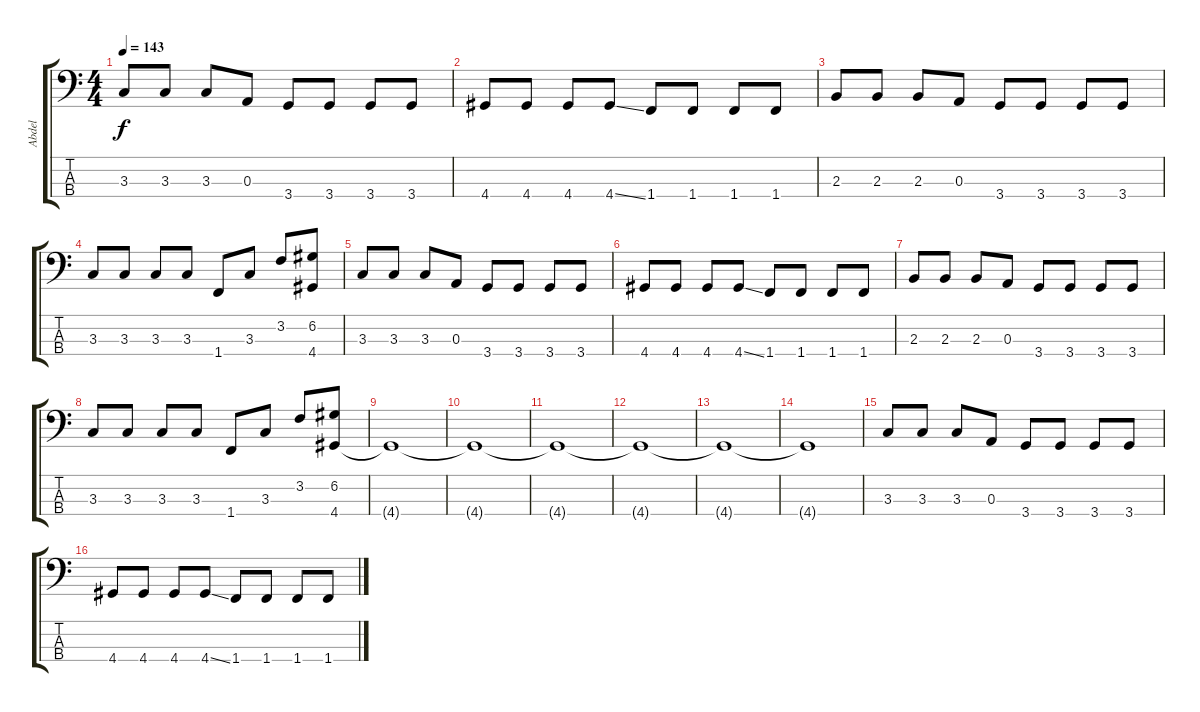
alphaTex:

\track ("Abdel" "Abdel") {instrument slapbass1}
\staff {score tabs}
\tuning (G2 D2 A1 E1) {hide}
\ts (4 4)
\tempo 143
\clef f4
\ks c
3.3.8{dy f} 3.3.8 3.3.8 0.3.8 3.4.8 3.4.8 3.4.8 3.4.8 |
4.4.8 4.4.8 4.4.8 4.4{ss}.8 1.4.8 1.4.8 1.4.8 1.4.8 |
2.3.8 2.3.8 2.3.8 0.3.8 3.4.8 3.4.8 3.4.8 3.4.8 |
3.3.8 3.3.8 3.3.8 3.3.8 1.4.8 3.3.8 3.2.8 (6.2 4.4).8 |
3.3.8 3.3.8 3.3.8 0.3.8 3.4.8 3.4.8 3.4.8 3.4.8 |
4.4.8 4.4.8 4.4.8 4.4{ss}.8 1.4.8 1.4.8 1.4.8 1.4.8 |
2.3.8 2.3.8 2.3.8 0.3.8 3.4.8 3.4.8 3.4.8 3.4.8 |
3.3.8 3.3.8 3.3.8 3.3.8 1.4.8 3.3.8 3.2.8 (6.2 4.4).8 |
4.4{t}.1 |
4.4{t}.1 |
4.4{t}.1 |
4.4{t}.1 |
4.4{t}.1 |
4.4{t}.1 |
3.3.8 3.3.8 3.3.8 0.3.8 3.4.8 3.4.8 3.4.8 3.4.8 |
4.4.8 4.4.8 4.4.8 4.4{ss}.8 1.4.8 1.4.8 1.4.8 1.4.8
